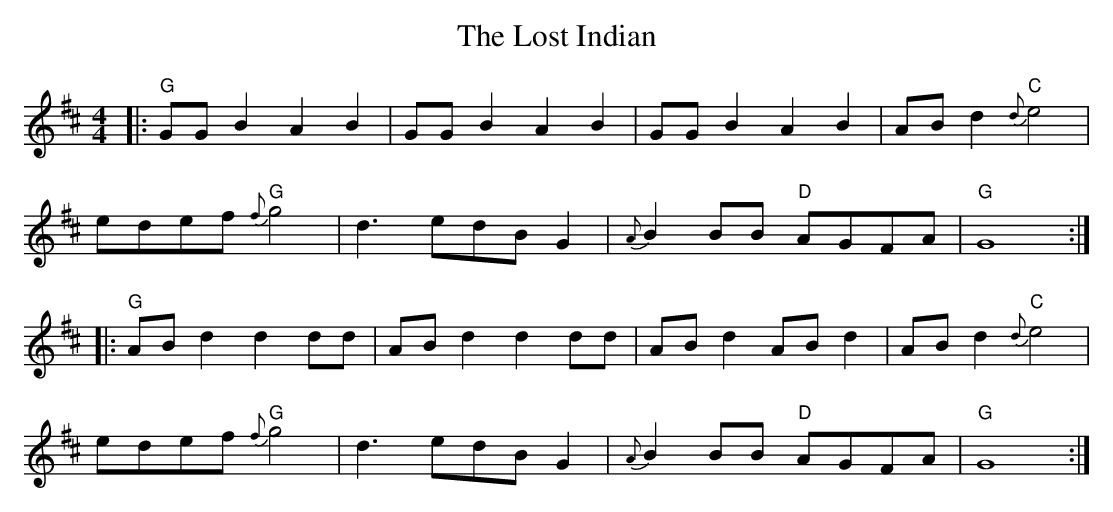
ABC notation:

X:1
T: The Lost Indian
M: 4/4
L: 1/8
K: Dmaj
|:"G"GG B2 A2 B2|GG B2 A2 B2|GG B2 A2 B2|ABd2 "C"{d}e4|
edef "G"{f}g4|d3edBG2|{A}B2 BB "D"AGFA|"G"G8:|
|:"G"AB d2 d2 dd|AB d2 d2 dd|ABd2 ABd2|ABd2 "C"{d}e4|
edef "G"{f}g4|d3edBG2|{A}B2 BB "D"AGFA|"G"G8:|
